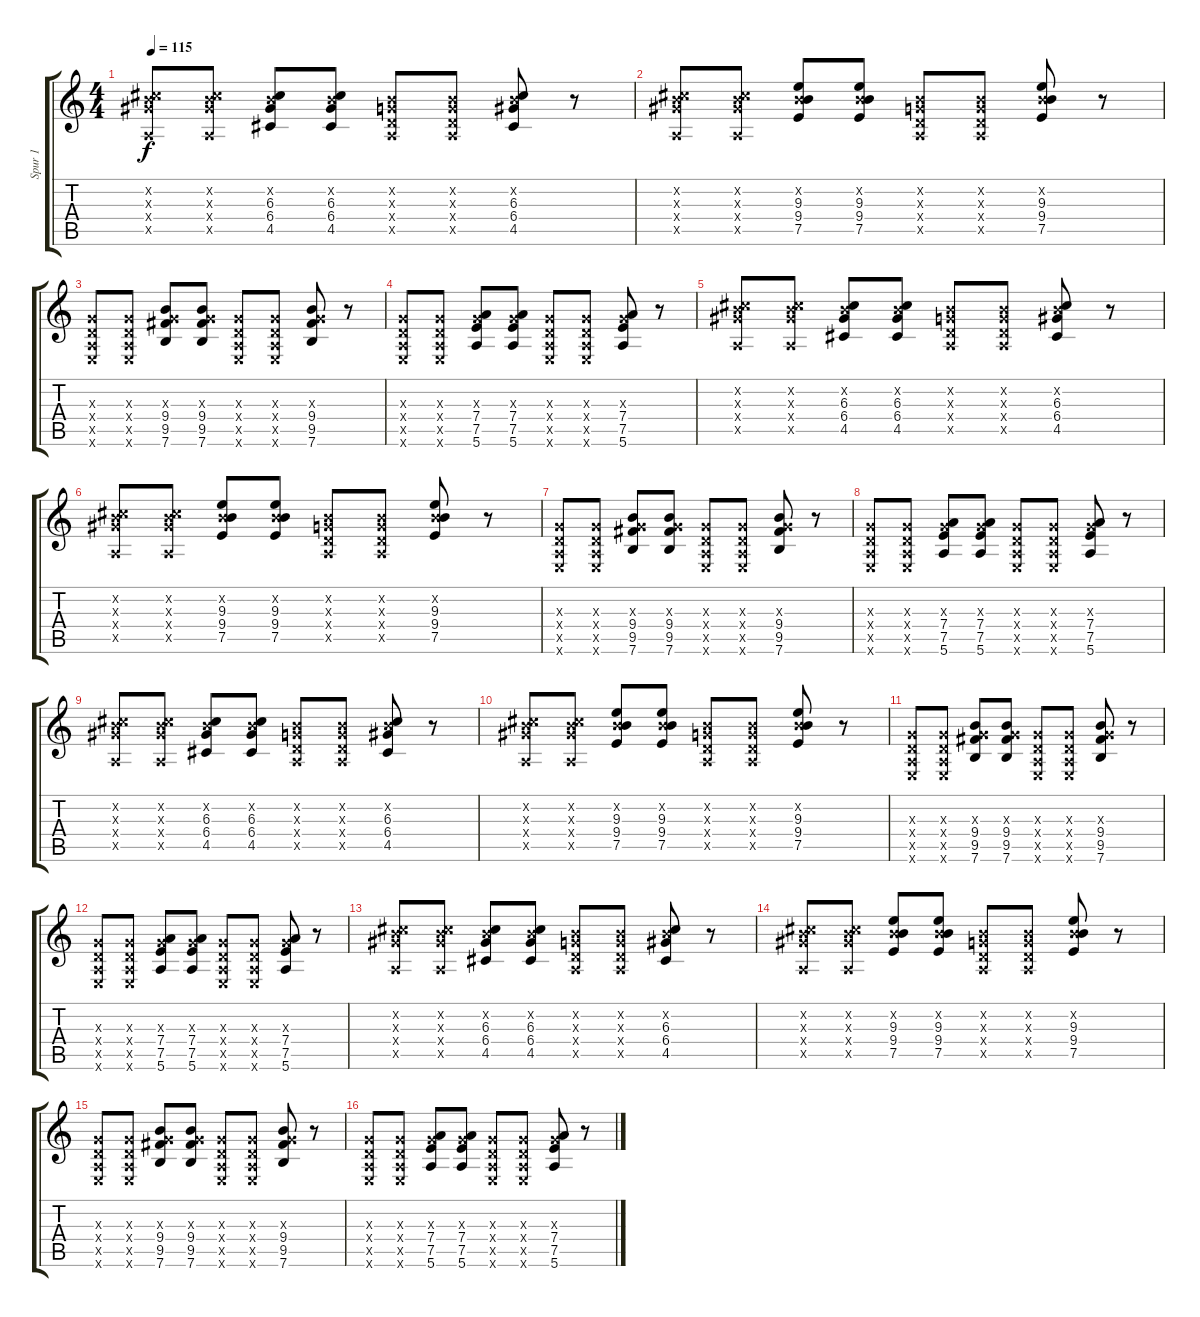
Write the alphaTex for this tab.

\track ("Spur 1" "Spur 1") {instrument electricguitarclean}
\staff {score tabs}
\tuning (E4 B3 G3 D3 A2 E2) {hide}
\ts (4 4)
\tempo 115
\clef g2
\ks c
(0.2{x} 6.3{x} 6.4{x} 0.5{x}).8{dy f instrument electricguitarclean} (0.2{x} 6.3{x} 6.4{x} 0.5{x}).8 (0.2{x} 6.3 6.4 4.5).8 (0.2{x} 6.3 6.4 4.5).8 (0.2{x} 0.3{x} 0.4{x} 0.5{x}).8 (0.2{x} 0.3{x} 0.4{x} 0.5{x}).8 (0.2{x} 6.3 6.4 4.5).8 r.8 |
(0.2{x} 6.3{x} 6.4{x} 0.5{x}).8 (0.2{x} 6.3{x} 6.4{x} 0.5{x}).8 (0.2{x} 9.3 9.4 7.5).8 (0.2{x} 9.3 9.4 7.5).8 (0.2{x} 0.3{x} 0.4{x} 0.5{x}).8 (0.2{x} 0.3{x} 0.4{x} 0.5{x}).8 (0.2{x} 9.3 9.4 7.5).8 r.8 |
(0.3{x} 0.4{x} 0.5{x} 0.6{x}).8 (0.3{x} 0.4{x} 0.5{x} 0.6{x}).8 (0.3{x} 9.4 9.5 7.6).8 (0.3{x} 9.4 9.5 7.6).8 (0.3{x} 0.4{x} 0.5{x} 0.6{x}).8 (0.3{x} 0.4{x} 0.5{x} 0.6{x}).8 (0.3{x} 9.4 9.5 7.6).8 r.8 |
(0.3{x} 0.4{x} 0.5{x} 0.6{x}).8 (0.3{x} 0.4{x} 0.5{x} 0.6{x}).8 (0.3{x} 7.4 7.5 5.6).8 (0.3{x} 7.4 7.5 5.6).8 (0.3{x} 0.4{x} 0.5{x} 0.6{x}).8 (0.3{x} 0.4{x} 0.5{x} 0.6{x}).8 (0.3{x} 7.4 7.5 5.6).8 r.8 |
(0.2{x} 6.3{x} 6.4{x} 0.5{x}).8 (0.2{x} 6.3{x} 6.4{x} 0.5{x}).8 (0.2{x} 6.3 6.4 4.5).8 (0.2{x} 6.3 6.4 4.5).8 (0.2{x} 0.3{x} 0.4{x} 0.5{x}).8 (0.2{x} 0.3{x} 0.4{x} 0.5{x}).8 (0.2{x} 6.3 6.4 4.5).8 r.8 |
(0.2{x} 6.3{x} 6.4{x} 0.5{x}).8 (0.2{x} 6.3{x} 6.4{x} 0.5{x}).8 (0.2{x} 9.3 9.4 7.5).8 (0.2{x} 9.3 9.4 7.5).8 (0.2{x} 0.3{x} 0.4{x} 0.5{x}).8 (0.2{x} 0.3{x} 0.4{x} 0.5{x}).8 (0.2{x} 9.3 9.4 7.5).8 r.8 |
(0.3{x} 0.4{x} 0.5{x} 0.6{x}).8 (0.3{x} 0.4{x} 0.5{x} 0.6{x}).8 (0.3{x} 9.4 9.5 7.6).8 (0.3{x} 9.4 9.5 7.6).8 (0.3{x} 0.4{x} 0.5{x} 0.6{x}).8 (0.3{x} 0.4{x} 0.5{x} 0.6{x}).8 (0.3{x} 9.4 9.5 7.6).8 r.8 |
(0.3{x} 0.4{x} 0.5{x} 0.6{x}).8 (0.3{x} 0.4{x} 0.5{x} 0.6{x}).8 (0.3{x} 7.4 7.5 5.6).8 (0.3{x} 7.4 7.5 5.6).8 (0.3{x} 0.4{x} 0.5{x} 0.6{x}).8 (0.3{x} 0.4{x} 0.5{x} 0.6{x}).8 (0.3{x} 7.4 7.5 5.6).8 r.8 |
(0.2{x} 6.3{x} 6.4{x} 0.5{x}).8 (0.2{x} 6.3{x} 6.4{x} 0.5{x}).8 (0.2{x} 6.3 6.4 4.5).8 (0.2{x} 6.3 6.4 4.5).8 (0.2{x} 0.3{x} 0.4{x} 0.5{x}).8 (0.2{x} 0.3{x} 0.4{x} 0.5{x}).8 (0.2{x} 6.3 6.4 4.5).8 r.8 |
(0.2{x} 6.3{x} 6.4{x} 0.5{x}).8 (0.2{x} 6.3{x} 6.4{x} 0.5{x}).8 (0.2{x} 9.3 9.4 7.5).8 (0.2{x} 9.3 9.4 7.5).8 (0.2{x} 0.3{x} 0.4{x} 0.5{x}).8 (0.2{x} 0.3{x} 0.4{x} 0.5{x}).8 (0.2{x} 9.3 9.4 7.5).8 r.8 |
(0.3{x} 0.4{x} 0.5{x} 0.6{x}).8 (0.3{x} 0.4{x} 0.5{x} 0.6{x}).8 (0.3{x} 9.4 9.5 7.6).8 (0.3{x} 9.4 9.5 7.6).8 (0.3{x} 0.4{x} 0.5{x} 0.6{x}).8 (0.3{x} 0.4{x} 0.5{x} 0.6{x}).8 (0.3{x} 9.4 9.5 7.6).8 r.8 |
(0.3{x} 0.4{x} 0.5{x} 0.6{x}).8 (0.3{x} 0.4{x} 0.5{x} 0.6{x}).8 (0.3{x} 7.4 7.5 5.6).8 (0.3{x} 7.4 7.5 5.6).8 (0.3{x} 0.4{x} 0.5{x} 0.6{x}).8 (0.3{x} 0.4{x} 0.5{x} 0.6{x}).8 (0.3{x} 7.4 7.5 5.6).8 r.8 |
(0.2{x} 6.3{x} 6.4{x} 0.5{x}).8 (0.2{x} 6.3{x} 6.4{x} 0.5{x}).8 (0.2{x} 6.3 6.4 4.5).8 (0.2{x} 6.3 6.4 4.5).8 (0.2{x} 0.3{x} 0.4{x} 0.5{x}).8 (0.2{x} 0.3{x} 0.4{x} 0.5{x}).8 (0.2{x} 6.3 6.4 4.5).8 r.8 |
(0.2{x} 6.3{x} 6.4{x} 0.5{x}).8 (0.2{x} 6.3{x} 6.4{x} 0.5{x}).8 (0.2{x} 9.3 9.4 7.5).8 (0.2{x} 9.3 9.4 7.5).8 (0.2{x} 0.3{x} 0.4{x} 0.5{x}).8 (0.2{x} 0.3{x} 0.4{x} 0.5{x}).8 (0.2{x} 9.3 9.4 7.5).8 r.8 |
(0.3{x} 0.4{x} 0.5{x} 0.6{x}).8 (0.3{x} 0.4{x} 0.5{x} 0.6{x}).8 (0.3{x} 9.4 9.5 7.6).8 (0.3{x} 9.4 9.5 7.6).8 (0.3{x} 0.4{x} 0.5{x} 0.6{x}).8 (0.3{x} 0.4{x} 0.5{x} 0.6{x}).8 (0.3{x} 9.4 9.5 7.6).8 r.8 |
(0.3{x} 0.4{x} 0.5{x} 0.6{x}).8 (0.3{x} 0.4{x} 0.5{x} 0.6{x}).8 (0.3{x} 7.4 7.5 5.6).8 (0.3{x} 7.4 7.5 5.6).8 (0.3{x} 0.4{x} 0.5{x} 0.6{x}).8 (0.3{x} 0.4{x} 0.5{x} 0.6{x}).8 (0.3{x} 7.4 7.5 5.6).8 r.8
